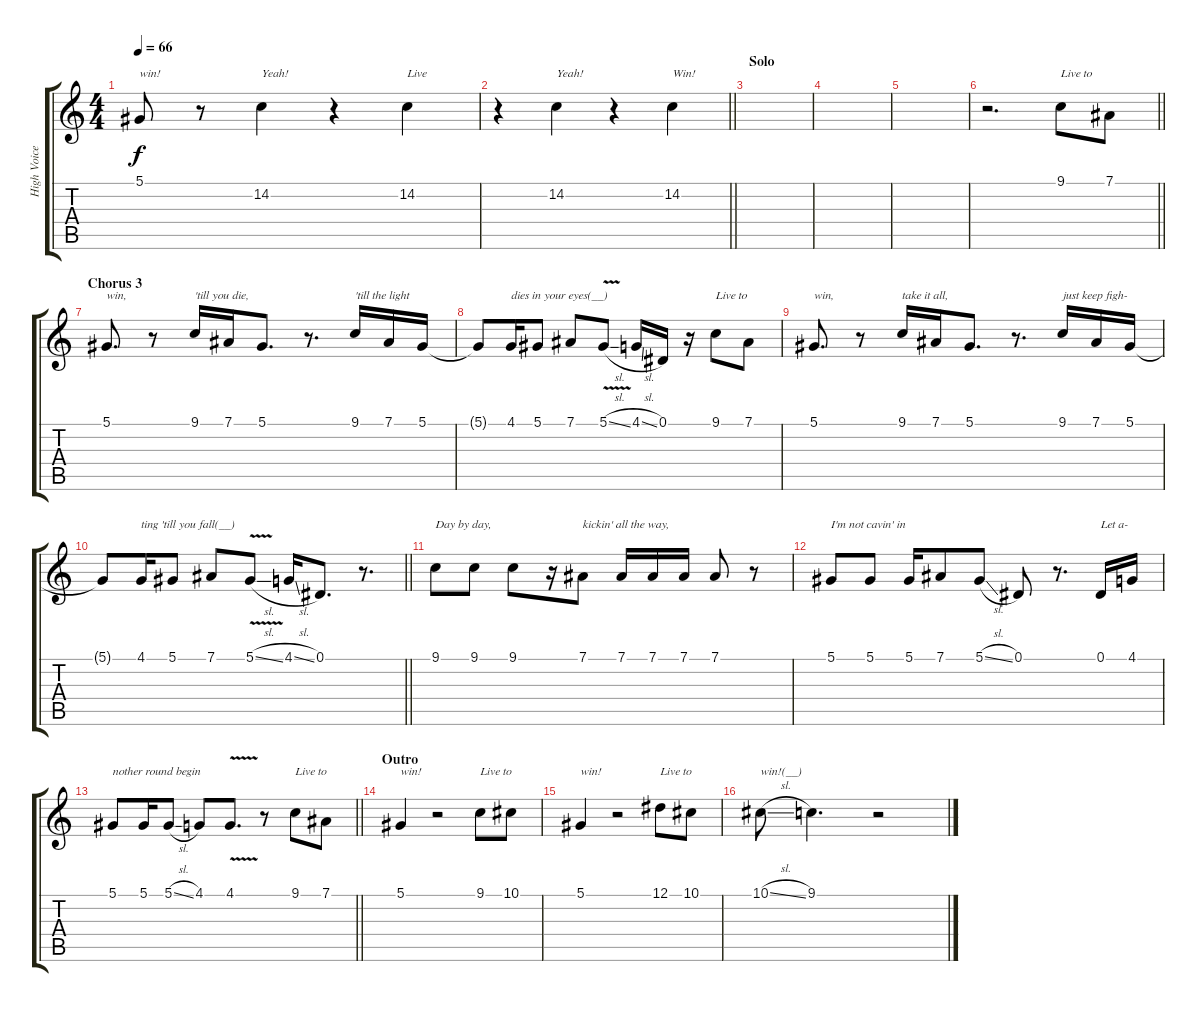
\track ("High Voice" "High Voice") {instrument lead2sawtooth}
\staff {score tabs}
\tuning (Eb4 Bb3 Gb3 Db3 Ab2 Eb2) {hide}
\ts (4 4)
\tempo 66
\clef g2
\ks c
5.1.8{txt "win!" dy f} r.8 14.2.4{txt "Yeah!" volume 10} r.4 14.2.4{txt "Live"} |
\barLineRight lightlight
r.4 14.2.4{txt "Yeah!"} r.4 14.2.4{txt "Win!"} |
\section ("" "Solo")
|
|
|
\barLineRight lightlight
r.2{d} 9.1.8{txt "Live to"} 7.1.8 |
\section ("" "Chorus 3")
5.1.8{d txt "win,"} r.8 9.1.16{txt "'till you die,"} 7.1.16 5.1.8{d} r.8{d} 9.1.16{txt "'till the light"} 7.1.16 5.1.16 |
5.1{t}.8 4.1.16{txt "dies in your eyes(__)"} 5.1.8 7.1.8 5.1{v sl}.8 4.1{sl}.16 0.1.16 r.16 9.1.8{txt "Live to"} 7.1.8 |
5.1.8{d txt "win,"} r.8 9.1.16{txt "take it all,"} 7.1.16 5.1.8{d} r.8{d} 9.1.16{txt "just keep figh-"} 7.1.16 5.1.16 |
\barLineRight lightlight
5.1{t}.8 4.1.16{txt "ting 'till you fall(__)"} 5.1.8 7.1.8 5.1{v sl}.8 4.1{sl}.16 0.1.8{d} r.8{d} |
9.1.8{txt "Day by day," volume 9} 9.1.8 9.1.8 r.16 7.1.8{txt "kickin' all the way,"} 7.1.16 7.1.16 7.1.16 7.1.8 r.8 |
5.1.8{txt "I'm not cavin' in"} 5.1.8 5.1.16 7.1.8 5.1{sl}.8 0.1.8 r.8{d} 0.1.16{txt "Let a-"} 4.1.16 |
\barLineRight lightlight
5.1.8{txt "nother round begin"} 5.1.16 5.1{sl}.8 4.1.8 4.1{v}.8{d} r.8 9.1.8{txt "Live to"} 7.1.8 |
\section ("" "Outro")
5.1.4{txt "win!" volume 9} r.2 9.1.8{txt "Live to"} 10.1.8 |
5.1.4{txt "win!"} r.2 12.1.8{txt "Live to"} 10.1.8 |
10.1{sl}.8{txt "win!(__)"} 9.1.4{d} r.2
